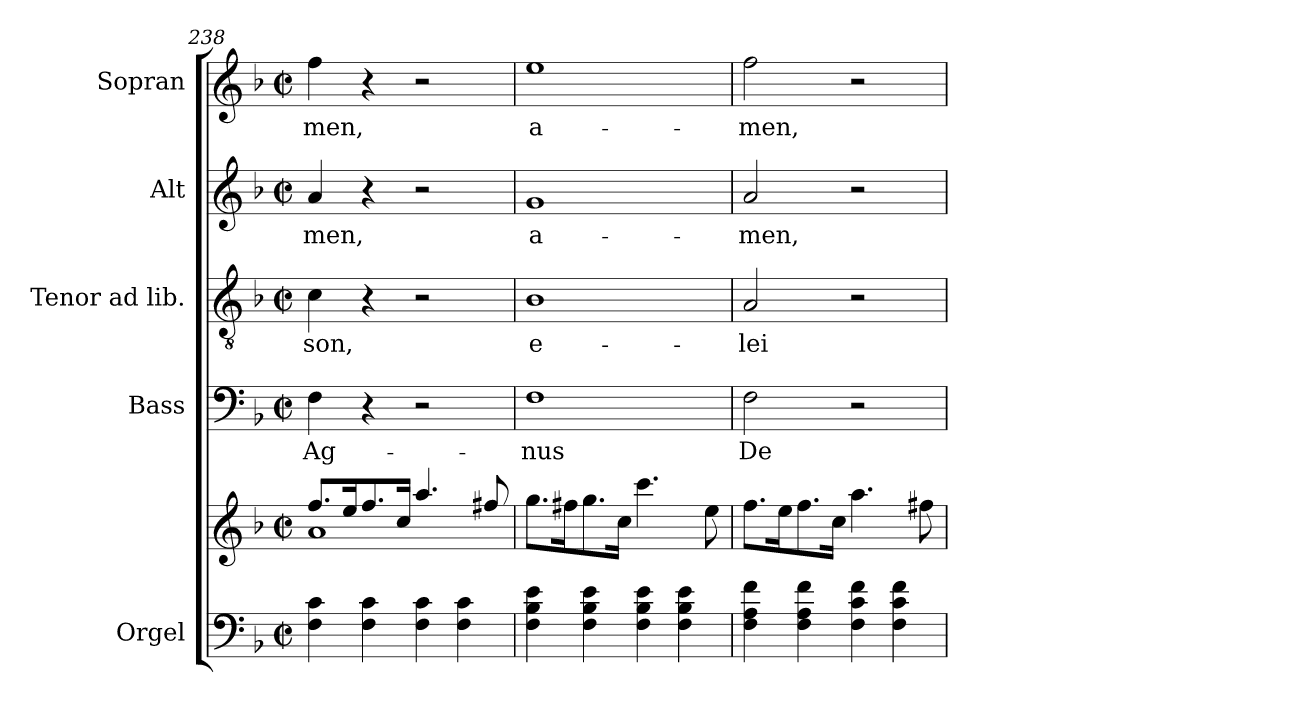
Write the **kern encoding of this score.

**kern	**kern	**kern	**text	**kern	**text	**kern	**text	**kern	**text
*part5	*part5	*part4	*part4	*part3	*part3	*part2	*part2	*part1	*part1
*staff6	*staff5	*staff4	*staff4	*staff3	*staff3	*staff2	*staff2	*staff1	*staff1
*I"Orgel	*	*I"Bass	*	*I"Tenor ad lib.	*	*I"Alt	*	*I"Sopran	*
*I'Org.	*	*I'B	*	*I'T	*	*I'A	*	*I'S	*
!!LO:LB:g=z
*clefF4	*clefG2	*clefF4	*	*clefGv2	*	*clefG2	*	*clefG2	*
*k[b-]	*k[b-]	*k[b-]	*	*k[b-]	*	*k[b-]	*	*k[b-]	*
*F:	*F:	*F:	*	*F:	*	*F:	*	*F:	*
*M2/2	*M2/2	*M2/2	*	*M2/2	*	*M2/2	*	*M2/2	*
*met(c|)	*met(c|)	*met(c|)	*	*met(c|)	*	*met(c|)	*	*met(c|)	*
=238	=238	=238	=238	=238	=238	=238	=238	=238	=238
*	*^	*	*	*	*	*	*	*	*
!	!	!	!	!LO:LY:b	!	!LO:LY:b	!	!LO:LY:b	!	!LO:LY:b
4F\ 4c\	8.ff/L	1a	4F\	Ag-	4c\	-son,	4a/	-men,	4ff\	-men,
.	16ee/k	.	.	.	.	.	.	.	.	.
4F\ 4c\	8.ff/	.	4r	.	4r	.	4r	.	4r	.
.	16cc/Jk	.	.	.	.	.	.	.	.	.
4F\ 4c\	4.aa/	.	2r	.	2r	.	2r	.	2r	.
4F\ 4c\	.	.	.	.	.	.	.	.	.	.
.	8ff#X/	.	.	.	.	.	.	.	.	.
*	*v	*v	*	*	*	*	*	*	*	*
=239	=239	=239	=239	=239	=239	=239	=239	=239	=239
!	!	!	!LO:LY:b	!	!LO:LY:b	!	!LO:LY:b	!	!LO:LY:b
4F\ 4B-\ 4e\	8.gg\L	1F	-nus	1B-	e-	1g	a-	1ee	a-
.	16ff#X\k	.	.	.	.	.	.	.	.
4F\ 4B-\ 4e\	8.gg\	.	.	.	.	.	.	.	.
.	16cc\Jk	.	.	.	.	.	.	.	.
4F\ 4B-\ 4e\	4.ccc\	.	.	.	.	.	.	.	.
4F\ 4B-\ 4e\	.	.	.	.	.	.	.	.	.
.	8ee\	.	.	.	.	.	.	.	.
=240	=240	=240	=240	=240	=240	=240	=240	=240	=240
!	!	!	!LO:LY:b	!	!LO:LY:b	!	!LO:LY:b	!	!LO:LY:b
4F\ 4A\ 4f\	8.ff\L	2F\	De-	2A/	-lei-	2a/	-men,	2ff\	-men,
.	16ee\k	.	.	.	.	.	.	.	.
4F\ 4A\ 4f\	8.ff\	.	.	.	.	.	.	.	.
.	16cc\Jk	.	.	.	.	.	.	.	.
4F\ 4c\ 4f\	4.aa\	2r	.	2r	.	2r	.	2r	.
4F\ 4c\ 4f\	.	.	.	.	.	.	.	.	.
.	8ff#X\	.	.	.	.	.	.	.	.
=	=	=	=	=	=	=	=	=	=
*-	*-	*-	*-	*-	*-	*-	*-	*-	*-
